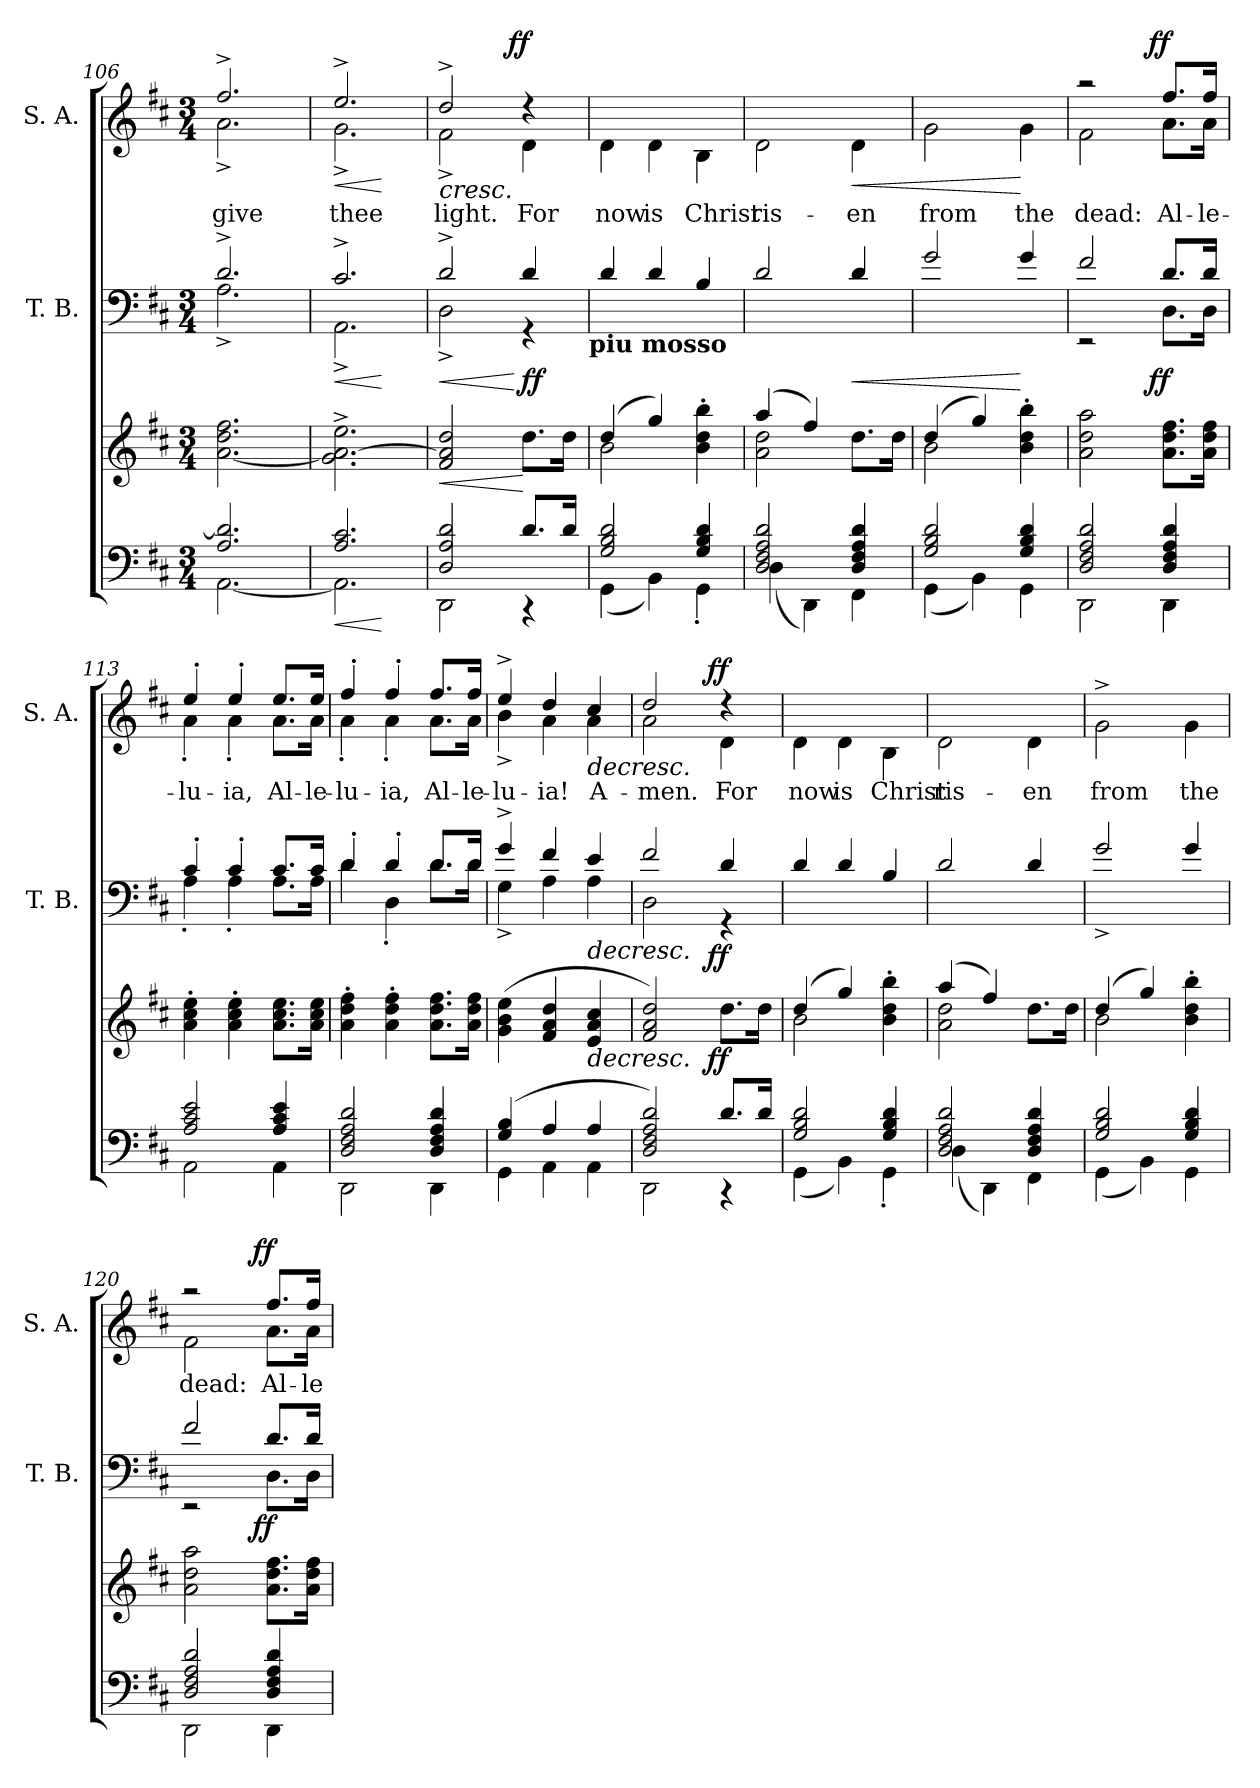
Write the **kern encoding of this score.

**kern	**dynam	**kern	**dynam	**kern	**dynam	**kern	**text	**dynam
*part4	*part4	*part3	*part3	*part2	*part2	*part1	*part1	*part1
*staff4	*staff4	*staff3	*staff3	*staff2	*staff2	*staff1	*staff1	*staff1
*	*	*	*	*I"T. B.	*	*I"S. A.	*	*
*	*	*	*	*I'T. B.	*	*I'S. A.	*	*
*clefF4	*	*clefG2	*	*clefF4	*	*clefG2	*	*
*k[f#c#]	*	*k[f#c#]	*	*k[f#c#]	*	*k[f#c#]	*	*
*D:	*	*D:	*	*D:	*	*D:	*	*
*M3/4	*	*M3/4	*	*M3/4	*	*M3/4	*	*
=106	=106	=106	=106	=106	=106	=106	=106	=106
*^	*	*	*	*^	*	*	*	*
!	!	!	!	!	!	!	!	!	!LO:LY:b	!
*	*	*	*	*	*	*	*	*^	*	*
2.A/ 2.d/]	[<2.AA\	.	[<2.a\ 2.dd\ 2.ff#\	.	2.d^>/	2.A^<\	.	2.ff#^>/	2.a^<\	give	.
=107	=107	=107	=107	=107	=107	=107	=107	=107	=107	=107	=107
!	!	!LO:HP:b	!	!	!	!	!LO:HP:b	!	!	!LO:LY:b	!LO:HP:b
2.A/ 2.c#/	2.AA\]	<	2.g\^> 2.a\_^> 2.ee\^>	.	2.c#^>/	2.AA^<\	<	2.ee^>/	2.g^<\	thee	<
*	*	*	*	*	*v	*v	*	*	*	*	*
*v	*v	*	*	*	*	*	*v	*v	*	*
.	[	.	.	.	[	.	.	[
!!LO:PB:g=z
=108	=108	=108	=108	=108	=108	=108	=108	=108
*^	*	*	*	*	*	*	*	*
!	!	!	!	!LO:HP:b	!	!LO:HP:b	!	!LO:LY:b	!LO:HP:b
*	*	*	*	*	*^	*	*^	*	*
*	*	*	*	*	*	*	*	*	*^	*	*
2D/ 2A/ 2d/	2DD\	.	2f#/ 2a/] 2dd/	<	2d^>/	2D^<\	<	2dd^>/	2f#^<\	4...ryy	light.	<
!	!	!	!	!	!	!	!	!	!	!	!	!LO:DY:a
.	.	.	.	.	.	.	.	.	.	4ryy	.	ff
!	!	!	!	!	!	!	!LO:DY:n=1:b	!	!	!	!LO:LY:b	!
8.d/L	4rCC	.	8.dd\L	[	4d/	4rGG	[ ff	4rdd	4d\	.	For	[
16d/Jk	.	.	16dd\Jk	.	.	.	.	.	.	.	.	.
.	.	.	.	.	.	.	.	.	.	32ryy	.	.
!	!	!	!	!	!	!LO:TX:b:B:t=piu mosso	!	!	!	!	!	!
=109	=109	=109	=109	=109	=109	=109	=109	=109	=109	=109	=109	=109
*	*	*	*^	*	*	*	*	*	*	*	*	*
!	!	!	!	!	!	!	!	!	!	!	!	!LO:LY:b	!
*	*	*	*	*	*	*v	*v	*	*	*	*	*	*
*	*	*	*	*	*	*	*	*v	*v	*v	*	*
2G/ 2B/ 2d/	(<4GG\	.	(4dd/	2b\	.	4d/	.	4d\	now	.
!	!	!	!	!	!	!	!	!	!LO:LY:b	!
.	4BB\)	.	4gg/)	.	.	4d/	.	4d\	is	.
!	!	!	!	!	!	!	!	!	!LO:LY:b	!
4G/ 4B/ 4d/	4GG'<\	.	4ryy	4b\'< 4dd\'< 4bb\'<	.	4B/	.	4B\	Christ	.
=110	=110	=110	=110	=110	=110	=110	=110	=110	=110	=110
!	!	!	!	!	!	!	!	!	!LO:LY:b	!
2D/ 2F#/ 2A/ 2d/	(<4D\	.	(4aa/	2a\ 2dd\	.	2d/	.	2d\	ris-	.
.	4DD\)	.	4ff#/)	.	.	.	.	.	.	.
!	!	!	!	!	!	!	!LO:HP:b	!	!LO:LY:b	!LO:HP:b
4D/ 4F#/ 4A/ 4d/	4FF#\	.	4ryy	8.dd\L	.	4d/	<	4d\	-en	<
.	.	.	.	16dd\Jk	.	.	.	.	.	.
=111	=111	=111	=111	=111	=111	=111	=111	=111	=111	=111
!	!	!	!	!	!	!	!	!	!LO:LY:b	!
2G/ 2B/ 2d/	(<4GG\	.	(4dd/	2b\	.	2g/	.	2g\	from	.
.	4BB\)	.	4gg/)	.	.	.	.	.	.	.
!	!	!	!	!	!	!	!	!	!LO:LY:b	!
4G/ 4B/ 4d/	4GG\	.	4ryy	4b\'< 4dd\'< 4bb\'<	.	4g/	[	4g\	the	[
=112	=112	=112	=112	=112	=112	=112	=112	=112	=112	=112
*	*	*	*	*	*	*^	*	*^	*	*
!	!	!	!	!	!	!	!	!	!	!	!LO:LY:b	!
*	*	*	*v	*v	*	*	*^	*	*	*^	*	*
2D/ 2F#/ 2A/ 2d/	2DD\	.	2a\ 2dd\ 2aa\	.	2f#/	2rEE	4...ryy	.	2raa	2f#\	4...ryy	-dead:	.
!	!	!	!	!	!	!	!	!LO:DY:b	!	!	!	!	!LO:DY:a
.	.	.	.	.	.	.	4ryy	ff	.	.	4ryy	.	ff
!	!	!	!	!	!	!	!	!	!	!	!	!LO:LY:b	!
4D/ 4F#/ 4A/ 4d/	4DD\	.	8.a\ 8.dd\ 8.ff#\L	.	8.d/L	8.D\L	.	.	8.ff#/L	8.a\L	.	Al-	.
!	!	!	!	!	!	!	!	!	!	!	!	!LO:LY:b	!
.	.	.	16a\ 16dd\ 16ff#\Jk	.	16d/Jk	16D\Jk	.	.	16ff#/Jk	16a\Jk	.	-le-	.
.	.	.	.	.	.	.	32ryy	.	.	.	32ryy	.	.
=113	=113	=113	=113	=113	=113	=113	=113	=113	=113	=113	=113	=113	=113
!	!	!	!	!	!	!	!	!	!	!	!	!LO:LY:b	!
*	*	*	*	*	*	*v	*v	*	*	*	*	*	*
*	*	*	*	*	*	*	*	*	*v	*v	*	*
2A/ 2c#/ 2e/	2AA\	.	4a\'> 4cc#\'> 4ee\'>	.	4c#'>/	4A'<\	.	4ee'>/	4a'<\	lu-	.
!	!	!	!	!	!	!	!	!	!	!LO:LY:b	!
.	.	.	4a\'> 4cc#\'> 4ee\'>	.	4c#'>/	4A'<\	.	4ee'>/	4a'<\	-ia,	.
!	!	!	!	!	!	!	!	!	!	!LO:LY:b	!
4A/ 4c#/ 4e/	4AA\	.	8.a\ 8.cc#\ 8.ee\L	.	8.c#/L	8.A\L	.	8.ee/L	8.a\L	Al-	.
!	!	!	!	!	!	!	!	!	!	!LO:LY:b	!
.	.	.	16a\ 16cc#\ 16ee\Jk	.	16c#/Jk	16A\Jk	.	16ee/Jk	16a\Jk	-le-	.
!!LO:LB:g=z	!!
=114	=114	=114	=114	=114	=114	=114	=114	=114	=114	=114	=114
!	!	!	!	!	!	!	!	!	!	!LO:LY:b	!
2D/ 2F#/ 2A/ 2d/	2DD\	.	4a\'> 4dd\'> 4ff#\'>	.	4d'>/	4d\	.	4ff#'>/	4a'<\	-lu-	.
!	!	!	!	!	!	!	!	!	!	!LO:LY:b	!
.	.	.	4a\'> 4dd\'> 4ff#\'>	.	4d'>/	4D'<\	.	4ff#'>/	4a'<\	-ia,	.
!	!	!	!	!	!	!	!	!	!	!LO:LY:b	!
4D/ 4F#/ 4A/ 4d/	4DD\	.	8.a\ 8.dd\ 8.ff#\L	.	8.d/L	8.d\L	.	8.ff#/L	8.a\L	Al-	.
!	!	!	!	!	!	!	!	!	!	!LO:LY:b	!
.	.	.	16a\ 16dd\ 16ff#\Jk	.	16d/Jk	16d\Jk	.	16ff#/Jk	16a\Jk	-le-	.
=115	=115	=115	=115	=115	=115	=115	=115	=115	=115	=115	=115
!	!	!	!	!	!	!	!	!	!	!LO:LY:b	!
(4G/ 4B/	4GG\	.	(>4g\ 4b\ 4ee\	.	4g^>/	4G^<\	.	4ee^>/	4b^<\	-lu-	.
!	!	!	!	!	!	!	!	!	!	!LO:LY:b	!
4A/	4AA\	.	4f#/ 4a/ 4dd/	.	4f#/	4A\	.	4dd/	4a\	-ia!	.
!	!	!	!	!LO:HP:b	!	!	!LO:HP:b	!	!	!LO:LY:b	!LO:HP:b
4A/	4AA\	.	4e/ 4a/ 4cc#/	>	4e/	4A\	>	4cc#/	4a\	A-	>
=116	=116	=116	=116	=116	=116	=116	=116	=116	=116	=116	=116
!	!	!	!	!	!	!	!	!	!	!LO:LY:b	!
*	*	*	*^	*	*	*^	*	*	*^	*	*
2D/ 2F#/ 2A/ 2d/)	2DD\	.	2f#/ 2a/ 2dd/)	4...ryy	.	2f#/	2D\	4...ryy	.	2dd/	2a\	4...ryy	-men.	.
!	!	!	!	!	!LO:DY:b	!	!	!	!LO:DY:b	!	!	!	!	!LO:DY:a
.	.	.	.	4ryy	ff	.	.	4ryy	ff	.	.	4ryy	.	ff
!	!	!	!	!	!	!	!	!	!	!	!	!	!LO:LY:b	!
8.d/L	4rCC	.	8.dd\L	.	]	4d/	4rGG	.	]	4rdd	4d\	.	For	]
16d/Jk	.	.	16dd\Jk	.	.	.	.	.	.	.	.	.	.	.
.	.	.	.	32ryy	.	.	.	32ryy	.	.	.	32ryy	.	.
=117	=117	=117	=117	=117	=117	=117	=117	=117	=117	=117	=117	=117	=117	=117
!	!	!	!	!	!	!	!	!	!	!	!	!	!LO:LY:b	!
*	*	*	*	*	*	*v	*v	*v	*	*	*	*	*	*
*	*	*	*	*	*	*	*	*v	*v	*v	*	*
2G/ 2B/ 2d/	(<4GG\	.	(4dd/	2b\	.	4d/	.	4d\	now	.
!	!	!	!	!	!	!	!	!	!LO:LY:b	!
.	4BB\)	.	4gg/)	.	.	4d/	.	4d\	is	.
!	!	!	!	!	!	!	!	!	!LO:LY:b	!
4G/ 4B/ 4d/	4GG'<\	.	4ryy	4b\'< 4dd\'< 4bb\'<	.	4B/	.	4B\	Christ	.
=118	=118	=118	=118	=118	=118	=118	=118	=118	=118	=118
!	!	!	!	!	!	!	!	!	!LO:LY:b	!
2D/ 2F#/ 2A/ 2d/	(<4D\	.	(4aa/	2a\ 2dd\	.	2d/	.	2d\	ris-	.
.	4DD\)	.	4ff#/)	.	.	.	.	.	.	.
!	!	!	!	!	!	!	!	!	!LO:LY:b	!
4D/ 4F#/ 4A/ 4d/	4FF#\	.	4ryy	8.dd\L	.	4d/	.	4d\	-en	.
.	.	.	.	16dd\Jk	.	.	.	.	.	.
=119	=119	=119	=119	=119	=119	=119	=119	=119	=119	=119
!	!	!	!	!	!	!	!	!	!LO:LY:b	!
2G/ 2B/ 2d/	(<4GG\	.	(4dd/	2b\	.	2g^>/	.	2g^<\	from	.
.	4BB\)	.	4gg/)	.	.	.	.	.	.	.
!	!	!	!	!	!	!	!	!	!LO:LY:b	!
4G/ 4B/ 4d/	4GG\	.	4ryy	4b\'< 4dd\'< 4bb\'<	.	4g/	.	4g\	the	.
!!LO:LB:g=z
=120	=120	=120	=120	=120	=120	=120	=120	=120	=120	=120
*	*	*	*	*	*	*^	*	*^	*	*
!	!	!	!	!	!	!	!	!	!	!	!LO:LY:b	!
*	*	*	*v	*v	*	*	*^	*	*	*^	*	*
2D/ 2F#/ 2A/ 2d/	2DD\	.	2a\ 2dd\ 2aa\	.	2f#/	2rEE	4...ryy	.	2raa	2f#\	4...ryy	-dead:	.
!	!	!	!	!	!	!	!	!LO:DY:b	!	!	!	!	!LO:DY:a
.	.	.	.	.	.	.	4ryy	ff	.	.	4ryy	.	ff
!	!	!	!	!	!	!	!	!	!	!	!	!LO:LY:b	!
4D/ 4F#/ 4A/ 4d/	4DD\	.	8.a\ 8.dd\ 8.ff#\L	.	8.d/L	8.D\L	.	.	8.ff#/L	8.a\L	.	Al-	.
!	!	!	!	!	!	!	!	!	!	!	!	!LO:LY:b	!
.	.	.	16a\ 16dd\ 16ff#\Jk	.	16d/Jk	16D\Jk	.	.	16ff#/Jk	16a\Jk	.	-le-	.
.	.	.	.	.	.	.	32ryy	.	.	.	32ryy	.	.
*	*	*	*	*	*v	*v	*v	*	*	*	*	*	*
*v	*v	*	*	*	*	*	*v	*v	*v	*	*
=	=	=	=	=	=	=	=	=
*-	*-	*-	*-	*-	*-	*-	*-	*-
